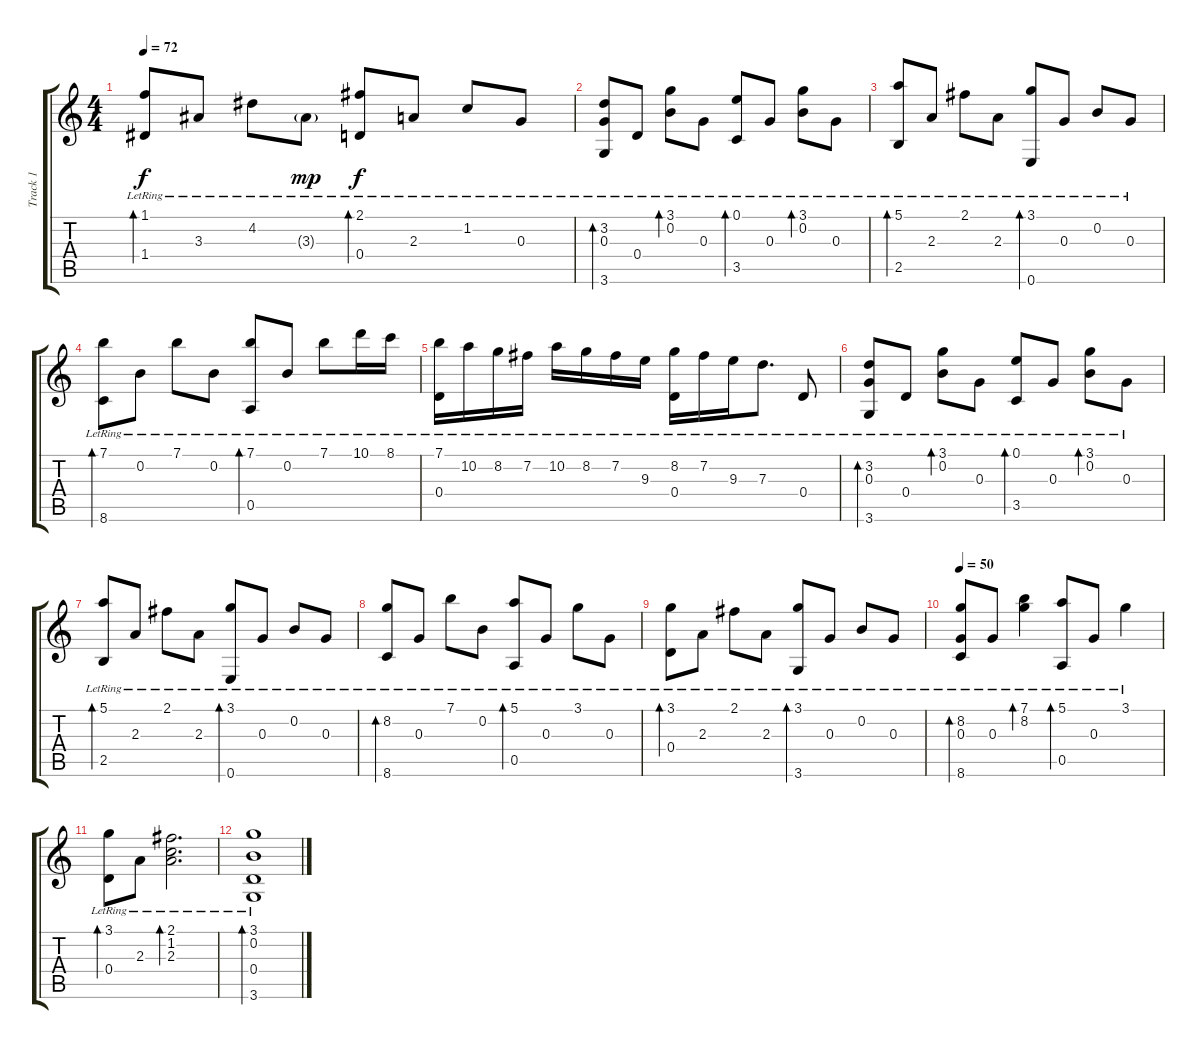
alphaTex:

\track ("Track 1" "Track 1") {instrument acousticguitarnylon}
\staff {score tabs}
\tuning (E4 B3 G3 D3 A2 E2) {hide}
\ts (4 4)
\tempo 72
\clef g2
\ks c
(1.1{lr} 1.4{lr}).8{bd 240 dy f} 3.3{lr}.8 4.2{lr}.8 3.3{g lr}.8{dy mp} (2.1{lr} 0.4{lr}).8{bd 240 dy f} 2.3{lr}.8 1.2{lr}.8 0.3{lr}.8 |
(3.2{lr} 0.3{lr} 3.6{lr}).8{bd 240} 0.4{lr}.8 (3.1{lr} 0.2{lr}).8{bd 240} 0.3{lr}.8 (0.1{lr} 3.5{lr}).8{bd 240} 0.3{lr}.8 (3.1{lr} 0.2{lr}).8{bd 120} 0.3{lr}.8 |
(5.1{lr} 2.5{lr}).8{bd 240} 2.3{lr}.8 2.1{lr}.8 2.3{lr}.8 (3.1{lr} 0.6{lr}).8{bd 240} 0.3{lr}.8 0.2{lr}.8 0.3{lr}.8 |
(7.1{lr} 8.6{lr}).8{bd 240} 0.2{lr}.8 7.1{lr}.8 0.2{lr}.8 (7.1{lr} 0.5{lr}).8{bd 240} 0.2{lr}.8 7.1{lr}.8 10.1{lr}.16 8.1{lr}.16 |
(7.1{lr} 0.4{lr}).16 10.2{lr}.16 8.2{lr}.16 7.2{lr}.16 10.2{lr}.16 8.2{lr}.16 7.2{lr}.16 9.3{lr}.16 (8.2{lr} 0.4{lr}).16 7.2{lr}.16 9.3{lr}.16 7.3{lr}.8{d} 0.4{lr}.8 |
(3.2{lr} 0.3{lr} 3.6{lr}).8{bd 240} 0.4{lr}.8 (3.1{lr} 0.2{lr}).8{bd 240} 0.3{lr}.8 (0.1{lr} 3.5{lr}).8{bd 240} 0.3{lr}.8 (3.1{lr} 0.2{lr}).8{bd 240} 0.3{lr}.8 |
(5.1{lr} 2.5{lr}).8{bd 240} 2.3{lr}.8 2.1{lr}.8 2.3{lr}.8 (3.1{lr} 0.6{lr}).8{bd 240} 0.3{lr}.8 0.2{lr}.8 0.3{lr}.8 |
(8.2{lr} 8.6{lr}).8{bd 240} 0.3{lr}.8 7.1{lr}.8 0.2{lr}.8 (5.1{lr} 0.5{lr}).8{bd 240} 0.3{lr}.8 3.1{lr}.8 0.3{lr}.8 |
(3.1{lr} 0.4{lr}).8{bd 240} 2.3{lr}.8 2.1{lr}.8 2.3{lr}.8 (3.1{lr} 3.6{lr}).8{bd 240} 0.3{lr}.8 0.2{lr}.8 0.3{lr}.8 |
\tempo 50
(8.2{lr} 0.3{lr} 8.6{lr}).8{bd 240} 0.3{lr}.8 (7.1{lr} 8.2{lr}).4{bd 240} (5.1{lr} 0.5{lr}).8{bd 240} 0.3{lr}.8 3.1{lr}.4 |
(3.1{lr} 0.4{lr}).8{bd 240} 2.3{lr}.8 (2.1{lr} 1.2{lr} 2.3{lr}).2{d bd 240} |
(3.1{lr} 0.2{lr} 0.4{lr} 3.6{lr}).1{bd 480}
